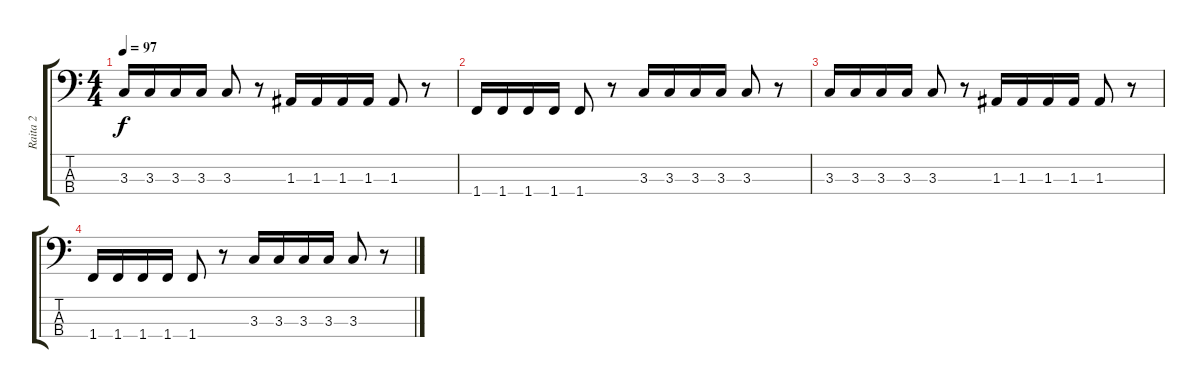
\track ("Raita 2" "Raita 2") {mute instrument electricbassfinger}
\staff {score tabs}
\tuning (G2 D2 A1 E1) {hide}
\ts (4 4)
\tempo 97
\clef f4
\ks c
3.3.16{dy f} 3.3.16 3.3.16 3.3.16 3.3.8 r.8 1.3.16 1.3.16 1.3.16 1.3.16 1.3.8 r.8 |
1.4.16 1.4.16 1.4.16 1.4.16 1.4.8 r.8 3.3.16 3.3.16 3.3.16 3.3.16 3.3.8 r.8 |
3.3.16 3.3.16 3.3.16 3.3.16 3.3.8 r.8 1.3.16 1.3.16 1.3.16 1.3.16 1.3.8 r.8 |
1.4.16 1.4.16 1.4.16 1.4.16 1.4.8 r.8 3.3.16 3.3.16 3.3.16 3.3.16 3.3.8 r.8
